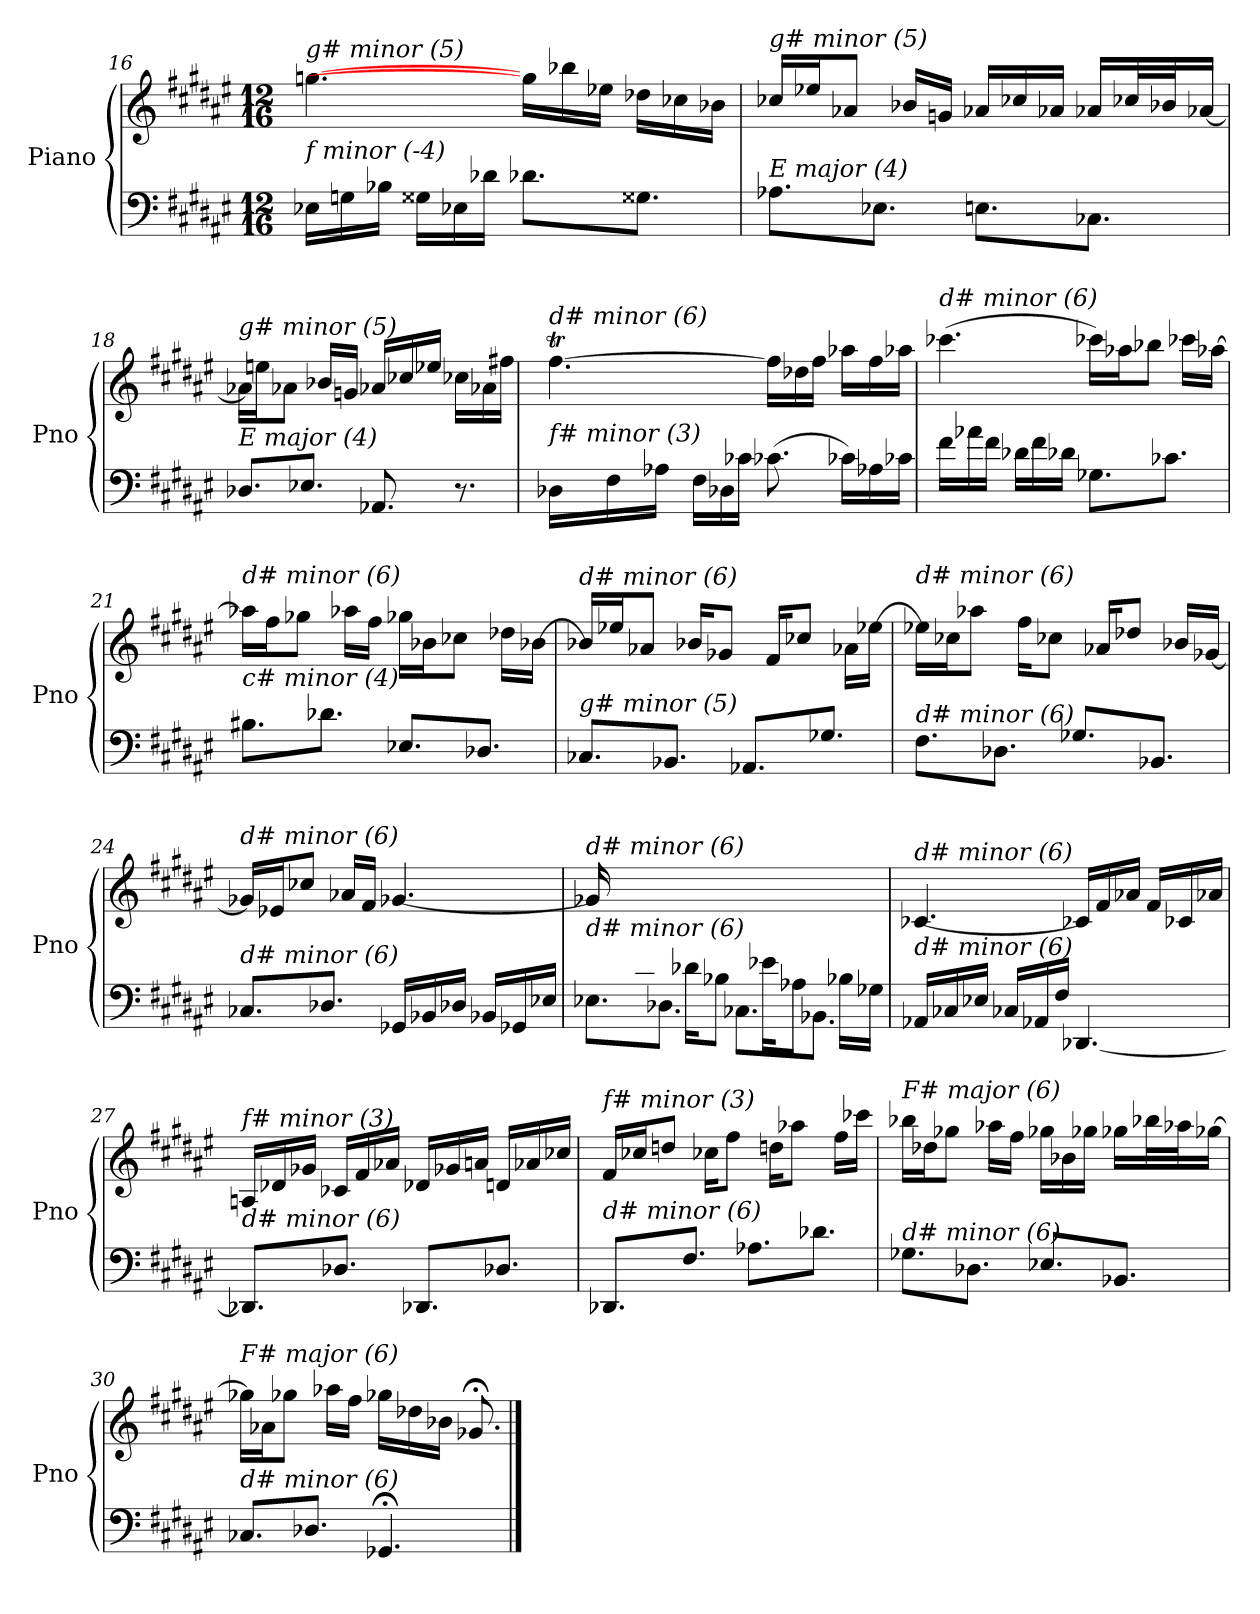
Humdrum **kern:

**kern	**kern
*part1	*part1
*staff2	*staff1
*I"Piano	*
*I'Pno	*
!!LO:LB:g=z
*clefF4	*clefG2
*k[f#c#g#d#a#e#]	*k[f#c#g#d#a#e#]
*F#:	*F#:
*M12/16	*M12/16
=16	=16
!	!LO:TX:i:t=g# minor (5)
!LO:TX:i:t=f minor (-4)	!
16E-Xi\LL	[4.ggni\
16Gni\	.
16B-Xi\JJ	.
16G##i\LL	.
16E-Xi\	.
16d-Xi\JJ	.
8.d-Xi\L	16gg##i\LL]
.	16bb-Xi\
.	16ee-Xi\JJ
8.G##Xi\J	16dd-Xi\LL
.	16cc-Xi\
.	16b-Xi\JJ
=17	=17
!	!LO:TX:i:t=g# minor (5)
!LO:TX:i:t=E major (4)	!
8.A-Xi\L	16cc-Xi/LL
.	16ee-Xi/J
.	8a-Xi/J
8.E-Xi\J	.
.	16b-Xi/LL
.	16gni/JJ
8.En\L	16a-Xi/LL
.	16cc-Xi/
.	16a-Xi/JJ
8.C-Xi\J	16a-Xi/LL
.	32cc-Xi/L
.	32b-Xi/J
.	[16a-Xi/JJ
=18	=18
!	!LO:TX:i:t=g# minor (5)
!LO:TX:i:t=E major (4)	!
8.D-Xi/L	16a-Xi\LL]
.	16een\J
.	8a-Xi\J
8.E-Xi/J	.
.	16b-Xi/LL
.	16gni/JJ
8.AA-Xi/	16a-Xi/LL
.	16cc-Xi/
.	16ee-Xi/JJ
8.r	16cc-Xi\LL
.	16a-Xi\
.	16ff#Xi\JJ
!!LO:LB:g=z
=19	=19
*^	*^
*	*	*	*Xtuplet
!	!	!LO:TX:i:t=d# minor (6)	!
!LO:TX:i:t=f# minor (3)	!	!	!
4.ryy	16D-Xi\LL	[4.ff#Ti\	112%3gg-Xiyy
.	.	.	112%3ff#iyy
.	.	.	112%3gg-Xiyy
.	16F#i\	.	.
.	.	.	112%3ff#iyy
.	.	.	112%3gg-Xiyy
.	16A-Xi\JJ	.	.
.	.	.	112%3ff#iyy
.	.	.	14%3ff#iyy
.	16F#i\LL	.	.
.	16D-Xi\	.	.
.	16c-Xi\JJ	.	.
4.ryy	[8.c-Xi\	16ff#i\LL]	4.ryy
.	.	16dd-Xi\	.
.	.	16ff#i\JJ	.
.	16c-Xi\LL]	16aa-Xi\LL	.
.	16A-Xi\	16ff#i\	.
.	16c-Xi\JJ	16aa-Xi\JJ	.
*	*	*v	*v
=20	=20	=20
!	!	!LO:TX:i:t=d# minor (6)
!LO:TX:i:t=f# minor (3)	!	!
*v	*v	*
16f#i\LL	[4.ccc-Xi\
16a-Xi\	.
16f#i\JJ	.
16d-Xi\LL	.
16f#i\	.
16d-Xi\JJ	.
8.G-Xi\L	16ccc-Xi\LL]
.	16aa-Xi\J
.	8bb-Xi\J
8.c-Xi\J	.
.	16ccc-Xi\LL
.	[16aa-Xi\JJ
=21	=21
!	!LO:TX:i:t=d# minor (6)
!LO:TX:i:t=c# minor (4)	!
8.B#X\L	16aa-Xi\LL]
.	16ff#i\J
.	8gg-Xi\J
8.d-Xi\J	.
.	16aa-Xi\LL
.	16ff#i\JJ
8.E-Xi/L	16gg-Xi\LL
.	16b-Xi\J
.	8cc-Xi\J
8.D-Xi/J	.
.	16dd-Xi\LL
.	[16b-Xi\JJ
=22	=22
!	!LO:TX:i:t=d# minor (6)
!LO:TX:i:t=g# minor (5)	!
8.C-Xi/L	16b-Xi/LL]
.	16ee-Xi/J
.	8a-Xi/J
8.BB-Xi/J	.
.	16b-Xi/KL
.	8g-Xi/J
8.AA-Xi/L	.
.	16f#i/KL
.	8cc-Xi/J
8.G-Xi/J	.
.	16a-Xi\LL
.	[16ee-Xi\JJ
!!LO:LB:g=z
=23	=23
!	!LO:TX:i:t=d# minor (6)
!LO:TX:i:t=d# minor (6)	!
8.F#i\L	16ee-Xi\LL]
.	16cc-Xi\J
.	8aa-Xi\J
8.D-Xi\J	.
.	16ff#i\KL
.	8cc-Xi\J
8.G-Xi/L	.
.	16a-Xi/KL
.	8dd-Xi/J
8.BB-Xi/J	.
.	16b-Xi/LL
.	[16g-Xi/JJ
=24	=24
!	!LO:TX:i:t=d# minor (6)
!LO:TX:i:t=d# minor (6)	!
8.C-Xi/L	16g-Xi/LL]
.	16e-Xi/J
.	8cc-Xi/J
8.D-Xi/J	.
.	16a-Xi/LL
.	16f#i/JJ
16GG-Xi/LL	[4.g-Xi/
16BB-Xi/	.
16D-Xi/JJ	.
16BB-Xi/LL	.
16GG-Xi/	.
16E-Xi/JJ	.
=25	=25
*^	*
!	!	!LO:TX:i:t=d# minor (6)
!LO:TX:i:t=d# minor (6)	!	!
16ryy	8.E-Xi\L	16g-Xi/LL]
16B-Xi/J	.	2ryy
8c-Xi/J	.	.
.	8.D-Xi\J	.
16d-Xi\KL	.	.
8B-Xi\J	.	.
.	8.C-Xi\L	.
16e-Xi\KL	.	.
8A-Xi\J	.	.
.	8.BB-Xi\J	8.ryy
16B-Xi\LL	.	.
16G-Xi\JJ	.	.
*v	*v	*
=26	=26
!	!LO:TX:i:t=d# minor (6)
!LO:TX:i:t=d# minor (6)	!
16AA-Xi/LL	[4.c-Xi/
16C-Xi/	.
16E-Xi/JJ	.
16C-Xi/LL	.
16AA-Xi/	.
16F#i/JJ	.
[4.DD-Xi/	16c-Xi/LL]
.	16f#i/
.	16a-Xi/JJ
.	16f#i/LL
.	16c-Xi/
.	16a-Xi/JJ
!!LO:LB:g=z
=27	=27
!	!LO:TX:i:t=f# minor (3)
!LO:TX:i:t=d# minor (6)	!
8.DD-Xi/L]	16An/LL
.	16d-Xi/
.	16g-Xi/JJ
8.D-Xi/J	16c-Xi/LL
.	16f#i/
.	16a-Xi/JJ
8.DD-Xi/L	16d-Xi/LL
.	16g-Xi/
.	16an/JJ
8.D-Xi/J	16dn/LL
.	16a-Xi/
.	16cc-Xi/JJ
=28	=28
!	!LO:TX:i:t=f# minor (3)
!LO:TX:i:t=d# minor (6)	!
8.DD-Xi/L	16f#i/LL
.	16cc-Xi/J
.	8ddn/J
8.F#i/J	.
.	16cc-Xi\KL
.	8ff#i\J
8.A-Xi\L	.
.	16ddn\KL
.	8aa-Xi\J
8.d-Xi\J	.
.	16ff#i\LL
.	16ccc-Xi\JJ
=29	=29
!	!LO:TX:i:t=F# major (6)
!LO:TX:i:t=d# minor (6)	!
8.G-Xi\L	16bb-Xi\LL
.	16dd-Xi\J
.	8gg-Xi\J
8.D-Xi\J	.
.	16aa-Xi\LL
.	16ff#i\JJ
8.E-Xi/L	16gg-Xi\LL
.	16b-Xi\
.	16gg-Xi\JJ
8.BB-Xi/J	16gg-Xi\LL
.	32bb-Xi\L
.	32aa-Xi\J
.	[16gg-Xi\JJ
=30	=30
!	!LO:TX:i:t=F# major (6)
!LO:TX:i:t=d# minor (6)	!
8.C-Xi/L	16gg-Xi\LL]
.	16a-Xi\J
.	8gg-Xi\J
8.D-Xi/J	.
.	16aa-Xi\LL
.	16ff#i\JJ
4.GG-X;i/	16gg-Xi\LL
.	16dd-Xi\
.	16b-Xi\JJ
.	8.g-X;<i/
==	==
*-	*-
